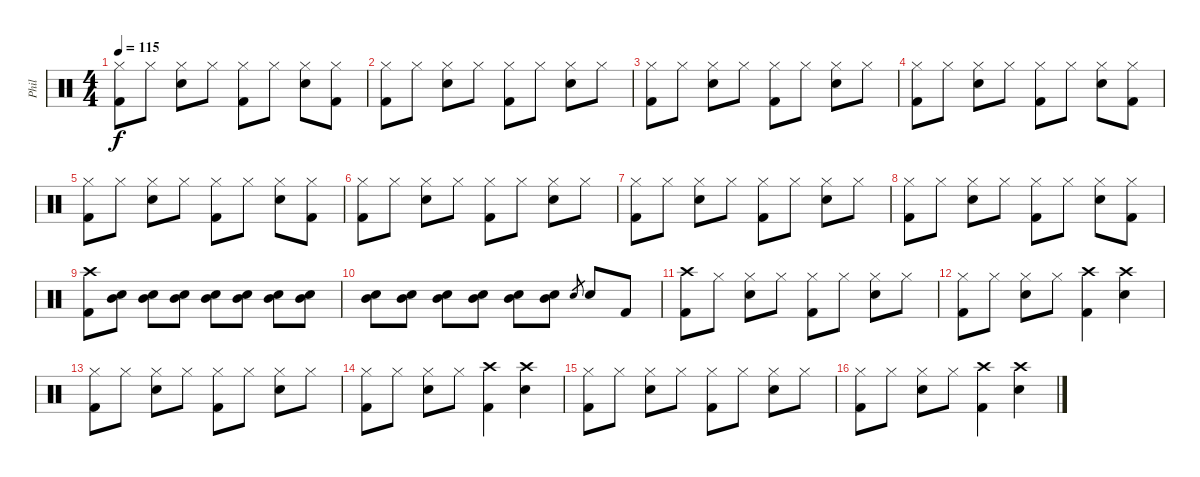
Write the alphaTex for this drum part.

\track ("Phil" "Phil") {instrument percussion}
\staff {score}
\articulation defaults
\ts (4 4)
\tempo 115
\clef neutral
\ks c
("Hi-Hat (closed)" "Kick (hit) 2").8{dy f} "Hi-Hat (closed)".8 ("Hi-Hat (closed)" "Snare (hit) 2").8 "Hi-Hat (closed)".8 ("Hi-Hat (closed)" "Kick (hit) 2").8 "Hi-Hat (closed)".8 ("Hi-Hat (closed)" "Snare (hit) 2").8 ("Hi-Hat (closed)" "Kick (hit) 2").8 |
("Hi-Hat (closed)" "Kick (hit) 2").8 "Hi-Hat (closed)".8 ("Hi-Hat (closed)" "Snare (hit) 2").8 "Hi-Hat (closed)".8 ("Hi-Hat (closed)" "Kick (hit) 2").8 "Hi-Hat (closed)".8 ("Hi-Hat (closed)" "Snare (hit) 2").8 "Hi-Hat (closed)".8 |
("Hi-Hat (closed)" "Kick (hit) 2").8 "Hi-Hat (closed)".8 ("Hi-Hat (closed)" "Snare (hit) 2").8 "Hi-Hat (closed)".8 ("Hi-Hat (closed)" "Kick (hit) 2").8 "Hi-Hat (closed)".8 ("Hi-Hat (closed)" "Snare (hit) 2").8 "Hi-Hat (closed)".8 |
("Hi-Hat (closed)" "Kick (hit) 2").8 "Hi-Hat (closed)".8 ("Hi-Hat (closed)" "Snare (hit) 2").8 "Hi-Hat (closed)".8 ("Hi-Hat (closed)" "Kick (hit) 2").8 "Hi-Hat (closed)".8 ("Hi-Hat (closed)" "Snare (hit) 2").8 ("Hi-Hat (closed)" "Kick (hit) 2").8 |
("Hi-Hat (closed)" "Kick (hit) 2").8 "Hi-Hat (closed)".8 ("Hi-Hat (closed)" "Snare (hit) 2").8 "Hi-Hat (closed)".8 ("Hi-Hat (closed)" "Kick (hit) 2").8 "Hi-Hat (closed)".8 ("Hi-Hat (closed)" "Snare (hit) 2").8 ("Hi-Hat (closed)" "Kick (hit) 2").8 |
("Hi-Hat (closed)" "Kick (hit) 2").8 "Hi-Hat (closed)".8 ("Hi-Hat (closed)" "Snare (hit) 2").8 "Hi-Hat (closed)".8 ("Hi-Hat (closed)" "Kick (hit) 2").8 "Hi-Hat (closed)".8 ("Hi-Hat (closed)" "Snare (hit) 2").8 "Hi-Hat (closed)".8 |
("Hi-Hat (closed)" "Kick (hit) 2").8 "Hi-Hat (closed)".8 ("Hi-Hat (closed)" "Snare (hit) 2").8 "Hi-Hat (closed)".8 ("Hi-Hat (closed)" "Kick (hit) 2").8 "Hi-Hat (closed)".8 ("Hi-Hat (closed)" "Snare (hit) 2").8 "Hi-Hat (closed)".8 |
("Hi-Hat (closed)" "Kick (hit) 2").8 "Hi-Hat (closed)".8 ("Hi-Hat (closed)" "Snare (hit) 2").8 "Hi-Hat (closed)".8 ("Hi-Hat (closed)" "Kick (hit) 2").8 "Hi-Hat (closed)".8 ("Hi-Hat (closed)" "Snare (hit) 2").8 ("Hi-Hat (closed)" "Kick (hit) 2").8 |
("Crash high (hit)" "Kick (hit) 2").8 ("Mid Tom (hit)" "Snare (hit) 2").8{volume 8} ("Mid Tom (hit)" "Snare (hit) 2").8{volume 16} ("Mid Tom (hit)" "Snare (hit) 2").8 ("Mid Tom (hit)" "Snare (hit) 2").8 ("Mid Tom (hit)" "Snare (hit) 2").8 ("Mid Tom (hit)" "Snare (hit) 2").8 ("Mid Tom (hit)" "Snare (hit) 2").8 |
("Mid Tom (hit)" "Snare (hit) 2").8 ("Mid Tom (hit)" "Snare (hit) 2").8 ("Mid Tom (hit)" "Snare (hit) 2").8 ("Mid Tom (hit)" "Snare (hit) 2").8 ("Mid Tom (hit)" "Snare (hit) 2").8 ("Mid Tom (hit)" "Snare (hit) 2").8 "Snare (hit) 2".8{gr} "Snare (hit) 2".8 "Kick (hit) 2".8 |
("Crash high (hit)" "Kick (hit) 2").8 "Hi-Hat (closed)".8 ("Hi-Hat (closed)" "Snare (hit) 2").8 "Hi-Hat (closed)".8 ("Hi-Hat (closed)" "Kick (hit) 2").8 "Hi-Hat (closed)".8 ("Hi-Hat (closed)" "Snare (hit) 2").8 "Hi-Hat (closed)".8 |
("Hi-Hat (closed)" "Kick (hit) 2").8 "Hi-Hat (closed)".8 ("Hi-Hat (closed)" "Snare (hit) 2").8 "Hi-Hat (closed)".8 ("Crash high (hit)" "Kick (hit) 2").4 ("Crash high (hit)" "Snare (hit) 2").4 |
("Hi-Hat (closed)" "Kick (hit) 2").8 "Hi-Hat (closed)".8 ("Hi-Hat (closed)" "Snare (hit) 2").8 "Hi-Hat (closed)".8 ("Hi-Hat (closed)" "Kick (hit) 2").8 "Hi-Hat (closed)".8 ("Hi-Hat (closed)" "Snare (hit) 2").8 "Hi-Hat (closed)".8 |
("Hi-Hat (closed)" "Kick (hit) 2").8 "Hi-Hat (closed)".8 ("Hi-Hat (closed)" "Snare (hit) 2").8 "Hi-Hat (closed)".8 ("Crash high (hit)" "Kick (hit) 2").4 ("Crash high (hit)" "Snare (hit) 2").4 |
("Hi-Hat (closed)" "Kick (hit) 2").8 "Hi-Hat (closed)".8 ("Hi-Hat (closed)" "Snare (hit) 2").8 "Hi-Hat (closed)".8 ("Hi-Hat (closed)" "Kick (hit) 2").8 "Hi-Hat (closed)".8 ("Hi-Hat (closed)" "Snare (hit) 2").8 "Hi-Hat (closed)".8 |
("Hi-Hat (closed)" "Kick (hit) 2").8 "Hi-Hat (closed)".8 ("Hi-Hat (closed)" "Snare (hit) 2").8 "Hi-Hat (closed)".8 ("Crash high (hit)" "Kick (hit) 2").4 ("Crash high (hit)" "Snare (hit) 2").4
